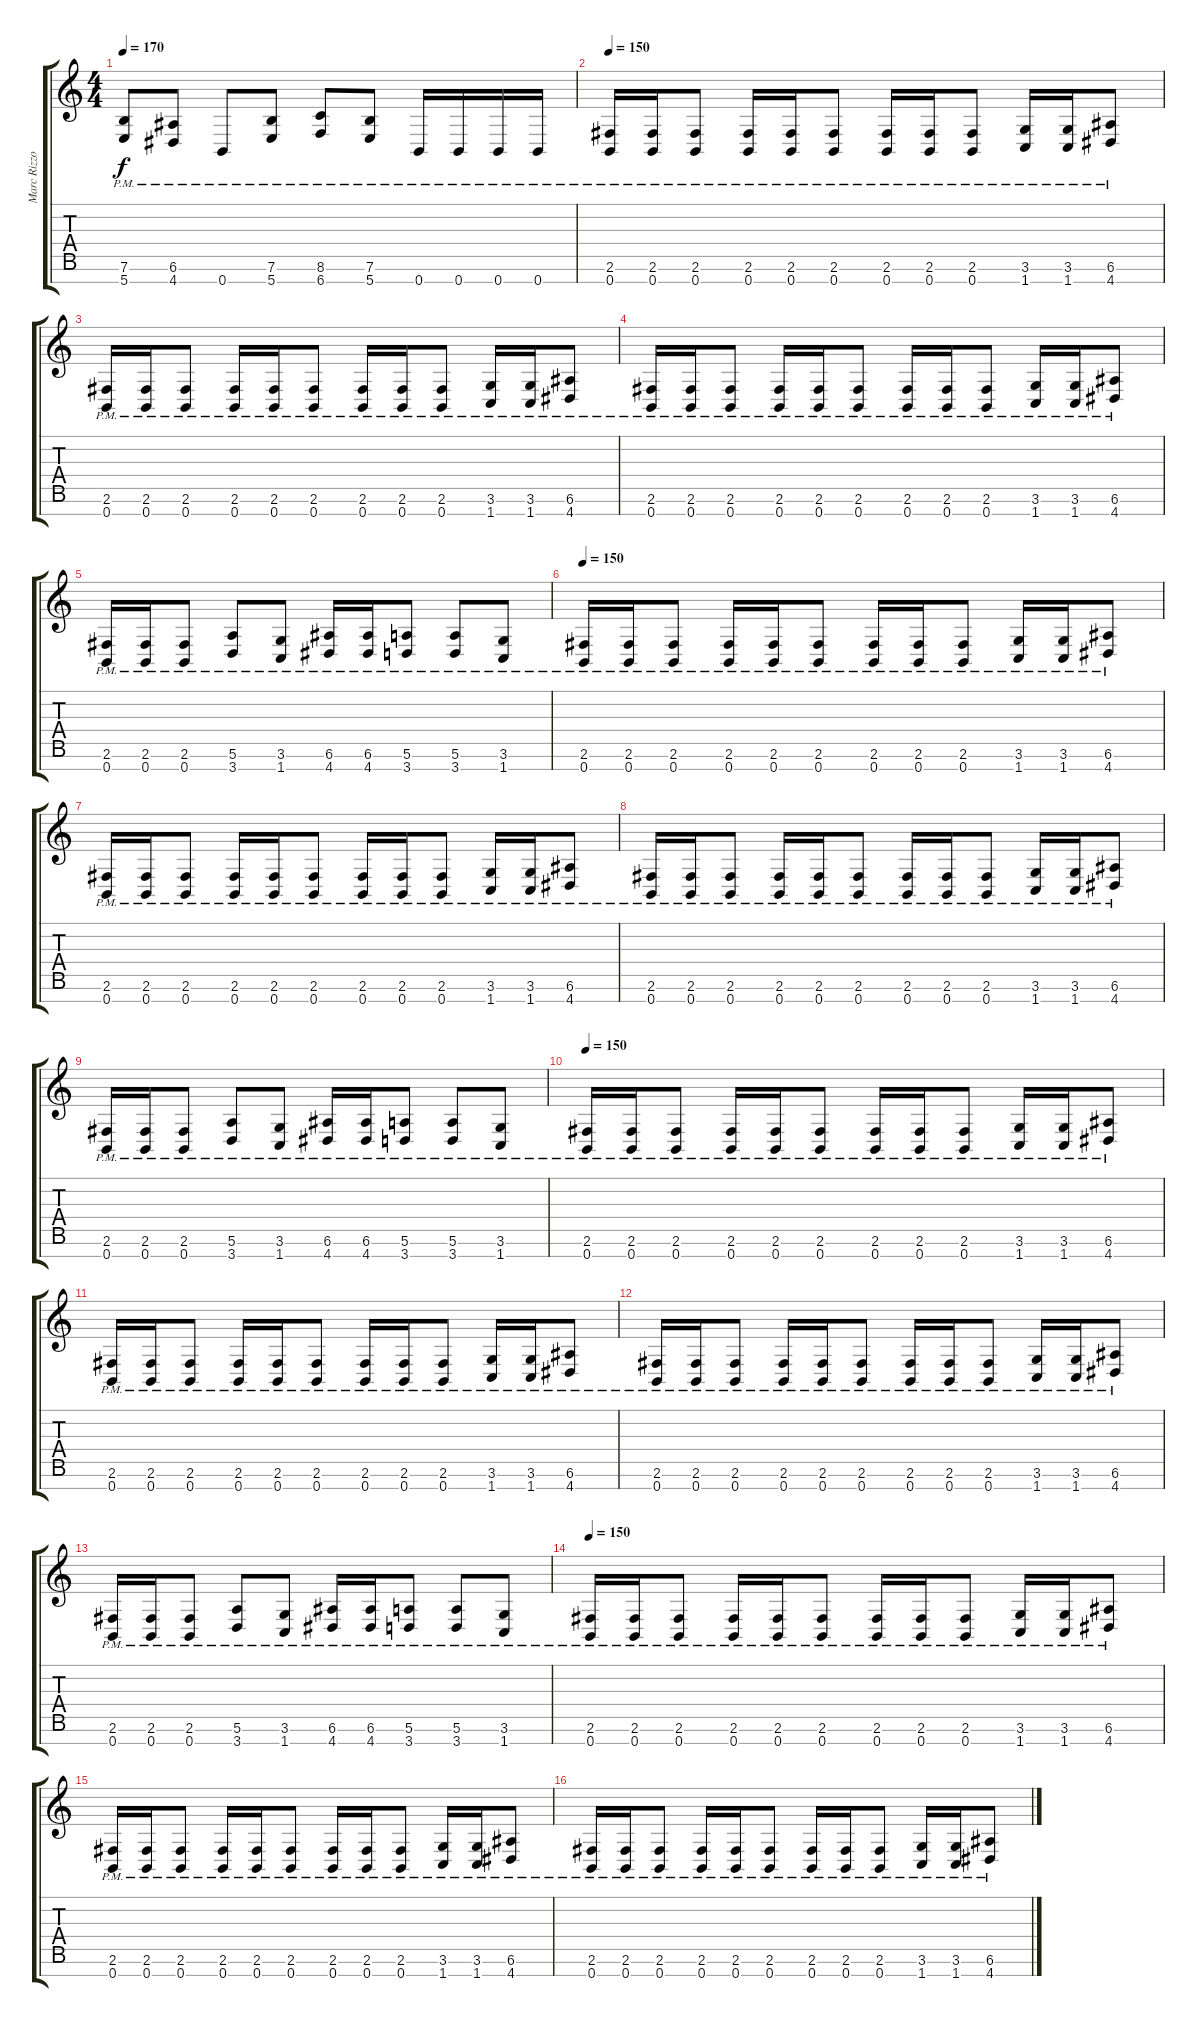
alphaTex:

\track ("Marc Rizzo" "Marc Rizzo") {instrument distortionguitar}
\staff {score tabs}
\tuning (E4 B3 G3 D3 A2 E2 B1) {hide}
\ts (4 4)
\tempo 170
\clef g2
\ks c
(7.6{pm} 5.7{pm}).8{dy f} (6.6{pm} 4.7{pm}).8 0.7{pm}.8 (7.6{pm} 5.7{pm}).8 (8.6{pm} 6.7{pm}).8 (7.6{pm} 5.7{pm}).8 0.7{pm}.16 0.7{pm}.16 0.7{pm}.16 0.7{pm}.16 |
\tempo 150
(2.6{pm} 0.7{pm}).16 (2.6{pm} 0.7{pm}).16 (2.6{pm} 0.7{pm}).8 (2.6{pm} 0.7{pm}).16 (2.6{pm} 0.7{pm}).16 (2.6{pm} 0.7{pm}).8 (2.6{pm} 0.7{pm}).16 (2.6{pm} 0.7{pm}).16 (2.6{pm} 0.7{pm}).8 (3.6{pm} 1.7{pm}).16 (3.6{pm} 1.7{pm}).16 (6.6{pm} 4.7{pm}).8 |
(2.6{pm} 0.7{pm}).16 (2.6{pm} 0.7{pm}).16 (2.6{pm} 0.7{pm}).8 (2.6{pm} 0.7{pm}).16 (2.6{pm} 0.7{pm}).16 (2.6{pm} 0.7{pm}).8 (2.6{pm} 0.7{pm}).16 (2.6{pm} 0.7{pm}).16 (2.6{pm} 0.7{pm}).8 (3.6{pm} 1.7{pm}).16 (3.6{pm} 1.7{pm}).16 (6.6{pm} 4.7{pm}).8 |
(2.6{pm} 0.7{pm}).16 (2.6{pm} 0.7{pm}).16 (2.6{pm} 0.7{pm}).8 (2.6{pm} 0.7{pm}).16 (2.6{pm} 0.7{pm}).16 (2.6{pm} 0.7{pm}).8 (2.6{pm} 0.7{pm}).16 (2.6{pm} 0.7{pm}).16 (2.6{pm} 0.7{pm}).8 (3.6{pm} 1.7{pm}).16 (3.6{pm} 1.7{pm}).16 (6.6{pm} 4.7{pm}).8 |
(2.6{pm} 0.7{pm}).16 (2.6{pm} 0.7{pm}).16 (2.6{pm} 0.7{pm}).8 (5.6{pm} 3.7{pm}).8 (3.6{pm} 1.7{pm}).8 (6.6{pm} 4.7{pm}).16 (6.6{pm} 4.7{pm}).16 (5.6{pm} 3.7{pm}).8 (5.6{pm} 3.7{pm}).8 (3.6{pm} 1.7{pm}).8 |
\tempo 150
(2.6{pm} 0.7{pm}).16 (2.6{pm} 0.7{pm}).16 (2.6{pm} 0.7{pm}).8 (2.6{pm} 0.7{pm}).16 (2.6{pm} 0.7{pm}).16 (2.6{pm} 0.7{pm}).8 (2.6{pm} 0.7{pm}).16 (2.6{pm} 0.7{pm}).16 (2.6{pm} 0.7{pm}).8 (3.6{pm} 1.7{pm}).16 (3.6{pm} 1.7{pm}).16 (6.6{pm} 4.7{pm}).8 |
(2.6{pm} 0.7{pm}).16 (2.6{pm} 0.7{pm}).16 (2.6{pm} 0.7{pm}).8 (2.6{pm} 0.7{pm}).16 (2.6{pm} 0.7{pm}).16 (2.6{pm} 0.7{pm}).8 (2.6{pm} 0.7{pm}).16 (2.6{pm} 0.7{pm}).16 (2.6{pm} 0.7{pm}).8 (3.6{pm} 1.7{pm}).16 (3.6{pm} 1.7{pm}).16 (6.6{pm} 4.7{pm}).8 |
(2.6{pm} 0.7{pm}).16 (2.6{pm} 0.7{pm}).16 (2.6{pm} 0.7{pm}).8 (2.6{pm} 0.7{pm}).16 (2.6{pm} 0.7{pm}).16 (2.6{pm} 0.7{pm}).8 (2.6{pm} 0.7{pm}).16 (2.6{pm} 0.7{pm}).16 (2.6{pm} 0.7{pm}).8 (3.6{pm} 1.7{pm}).16 (3.6{pm} 1.7{pm}).16 (6.6{pm} 4.7{pm}).8 |
(2.6{pm} 0.7{pm}).16 (2.6{pm} 0.7{pm}).16 (2.6{pm} 0.7{pm}).8 (5.6{pm} 3.7{pm}).8 (3.6{pm} 1.7{pm}).8 (6.6{pm} 4.7{pm}).16 (6.6{pm} 4.7{pm}).16 (5.6{pm} 3.7{pm}).8 (5.6{pm} 3.7{pm}).8 (3.6{pm} 1.7{pm}).8 |
\tempo 150
(2.6{pm} 0.7{pm}).16 (2.6{pm} 0.7{pm}).16 (2.6{pm} 0.7{pm}).8 (2.6{pm} 0.7{pm}).16 (2.6{pm} 0.7{pm}).16 (2.6{pm} 0.7{pm}).8 (2.6{pm} 0.7{pm}).16 (2.6{pm} 0.7{pm}).16 (2.6{pm} 0.7{pm}).8 (3.6{pm} 1.7{pm}).16 (3.6{pm} 1.7{pm}).16 (6.6{pm} 4.7{pm}).8 |
(2.6{pm} 0.7{pm}).16 (2.6{pm} 0.7{pm}).16 (2.6{pm} 0.7{pm}).8 (2.6{pm} 0.7{pm}).16 (2.6{pm} 0.7{pm}).16 (2.6{pm} 0.7{pm}).8 (2.6{pm} 0.7{pm}).16 (2.6{pm} 0.7{pm}).16 (2.6{pm} 0.7{pm}).8 (3.6{pm} 1.7{pm}).16 (3.6{pm} 1.7{pm}).16 (6.6{pm} 4.7{pm}).8 |
(2.6{pm} 0.7{pm}).16 (2.6{pm} 0.7{pm}).16 (2.6{pm} 0.7{pm}).8 (2.6{pm} 0.7{pm}).16 (2.6{pm} 0.7{pm}).16 (2.6{pm} 0.7{pm}).8 (2.6{pm} 0.7{pm}).16 (2.6{pm} 0.7{pm}).16 (2.6{pm} 0.7{pm}).8 (3.6{pm} 1.7{pm}).16 (3.6{pm} 1.7{pm}).16 (6.6{pm} 4.7{pm}).8 |
(2.6{pm} 0.7{pm}).16 (2.6{pm} 0.7{pm}).16 (2.6{pm} 0.7{pm}).8 (5.6{pm} 3.7{pm}).8 (3.6{pm} 1.7{pm}).8 (6.6{pm} 4.7{pm}).16 (6.6{pm} 4.7{pm}).16 (5.6{pm} 3.7{pm}).8 (5.6{pm} 3.7{pm}).8 (3.6{pm} 1.7{pm}).8 |
\tempo 150
(2.6{pm} 0.7{pm}).16 (2.6{pm} 0.7{pm}).16 (2.6{pm} 0.7{pm}).8 (2.6{pm} 0.7{pm}).16 (2.6{pm} 0.7{pm}).16 (2.6{pm} 0.7{pm}).8 (2.6{pm} 0.7{pm}).16 (2.6{pm} 0.7{pm}).16 (2.6{pm} 0.7{pm}).8 (3.6{pm} 1.7{pm}).16 (3.6{pm} 1.7{pm}).16 (6.6{pm} 4.7{pm}).8 |
(2.6{pm} 0.7{pm}).16 (2.6{pm} 0.7{pm}).16 (2.6{pm} 0.7{pm}).8 (2.6{pm} 0.7{pm}).16 (2.6{pm} 0.7{pm}).16 (2.6{pm} 0.7{pm}).8 (2.6{pm} 0.7{pm}).16 (2.6{pm} 0.7{pm}).16 (2.6{pm} 0.7{pm}).8 (3.6{pm} 1.7{pm}).16 (3.6{pm} 1.7{pm}).16 (6.6{pm} 4.7{pm}).8 |
(2.6{pm} 0.7{pm}).16 (2.6{pm} 0.7{pm}).16 (2.6{pm} 0.7{pm}).8 (2.6{pm} 0.7{pm}).16 (2.6{pm} 0.7{pm}).16 (2.6{pm} 0.7{pm}).8 (2.6{pm} 0.7{pm}).16 (2.6{pm} 0.7{pm}).16 (2.6{pm} 0.7{pm}).8 (3.6{pm} 1.7{pm}).16 (3.6{pm} 1.7{pm}).16 (6.6{pm} 4.7{pm}).8
